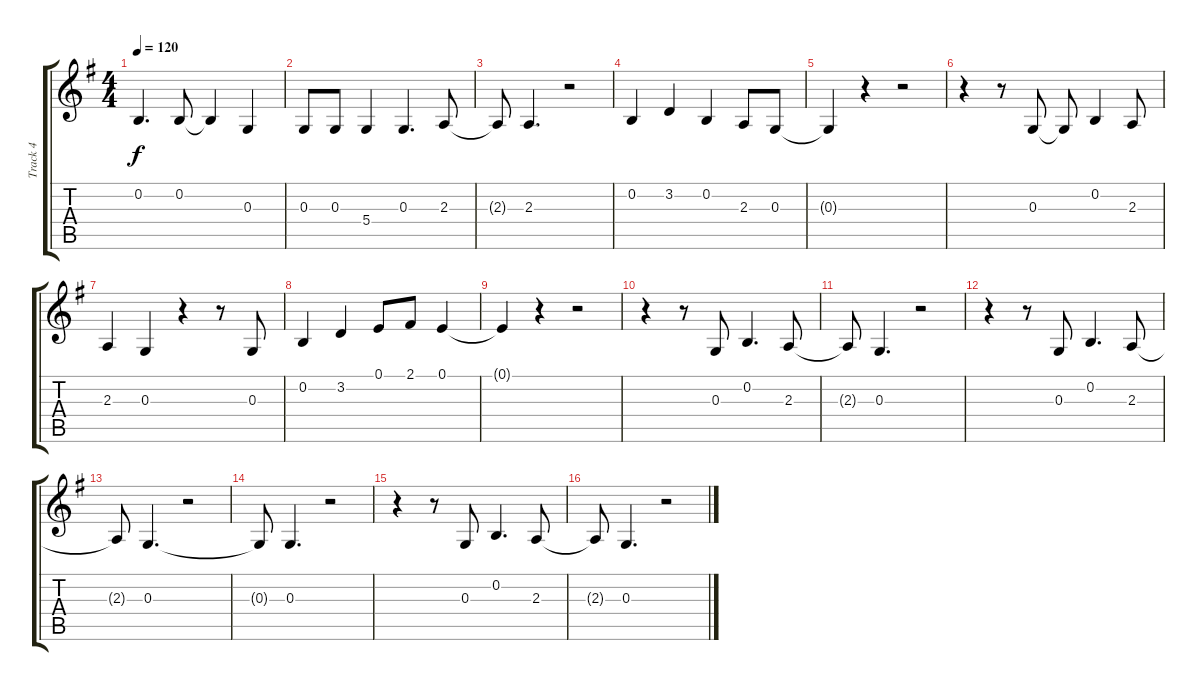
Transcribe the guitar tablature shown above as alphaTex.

\track ("Track 4" "Track 4") {instrument trumpet}
\staff {score tabs}
\tuning (E4 B3 G3 D3 A2 E2) {hide}
\ts (4 4)
\tempo 120
\clef g2
\ks g
0.2.4{d dy f} 0.2.8 0.2{t}.4 0.3.4 |
0.3.8 0.3.8 5.4.4 0.3.4{d} 2.3.8 |
2.3{t}.8 2.3.4{d} r.2 |
0.2.4 3.2.4 0.2.4 2.3.8 0.3.8 |
0.3{t}.4 r.4 r.2 |
r.4 r.8 0.3.8 0.3{t}.8 0.2.4 2.3.8 |
2.3.4 0.3.4 r.4 r.8 0.3.8 |
0.2.4 3.2.4 0.1.8 2.1.8 0.1.4 |
0.1{t}.4 r.4 r.2 |
r.4 r.8 0.3.8 0.2.4{d} 2.3.8 |
2.3{t}.8 0.3.4{d} r.2 |
r.4 r.8 0.3.8 0.2.4{d} 2.3.8 |
2.3{t}.8 0.3.4{d} r.2 |
0.3{t}.8 0.3.4{d} r.2 |
r.4 r.8 0.3.8 0.2.4{d} 2.3.8 |
2.3{t}.8 0.3.4{d} r.2
